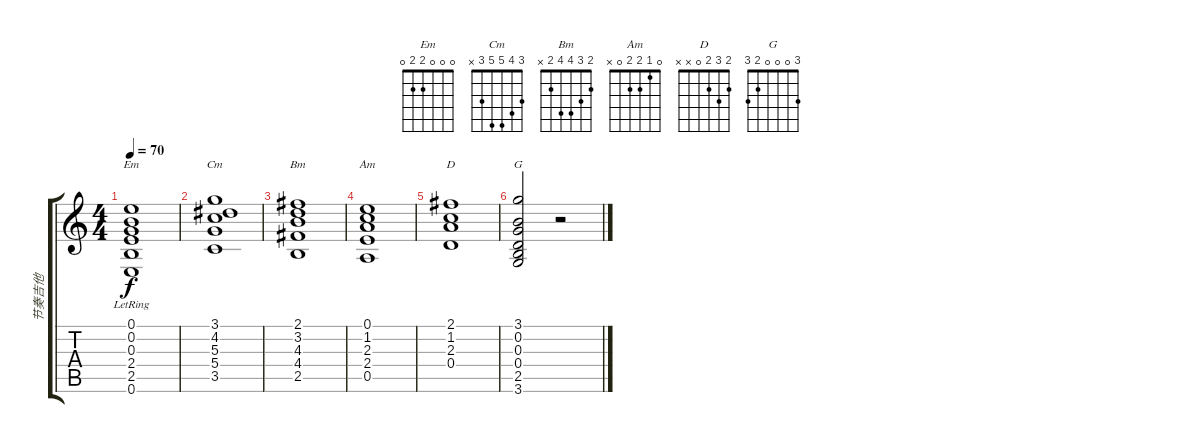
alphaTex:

\track ("节奏吉他" "节奏吉他") {instrument acousticguitarnylon}
\staff {score tabs}
\tuning (E4 B3 G3 D3 A2 E2) {hide}
\chord ("Em" 0 0 0 2 2 0)
\chord ("Cm" 3 4 5 5 3 x)
\chord ("Bm" 2 3 4 4 2 x)
\chord ("Am" 0 1 2 2 0 x)
\chord ("D" 2 3 2 0 x x)
\chord ("G" 3 0 0 0 2 3)
\ts (4 4)
\tempo 70
\clef g2
\ks c
(0.1 0.2{lr} 0.3 2.4 2.5 0.6).1{ch "Em" dy f} |
(3.1 4.2 5.3 5.4 3.5).1{ch "Cm"} |
(2.1 3.2 4.3 4.4 2.5).1{ch "Bm"} |
(0.1 1.2 2.3 2.4 0.5).1{ch "Am"} |
(2.1 1.2 2.3 0.4).1{ch "D"} |
(3.1 0.2 0.3 0.4 2.5 3.6).2{ch "G"} r.2
